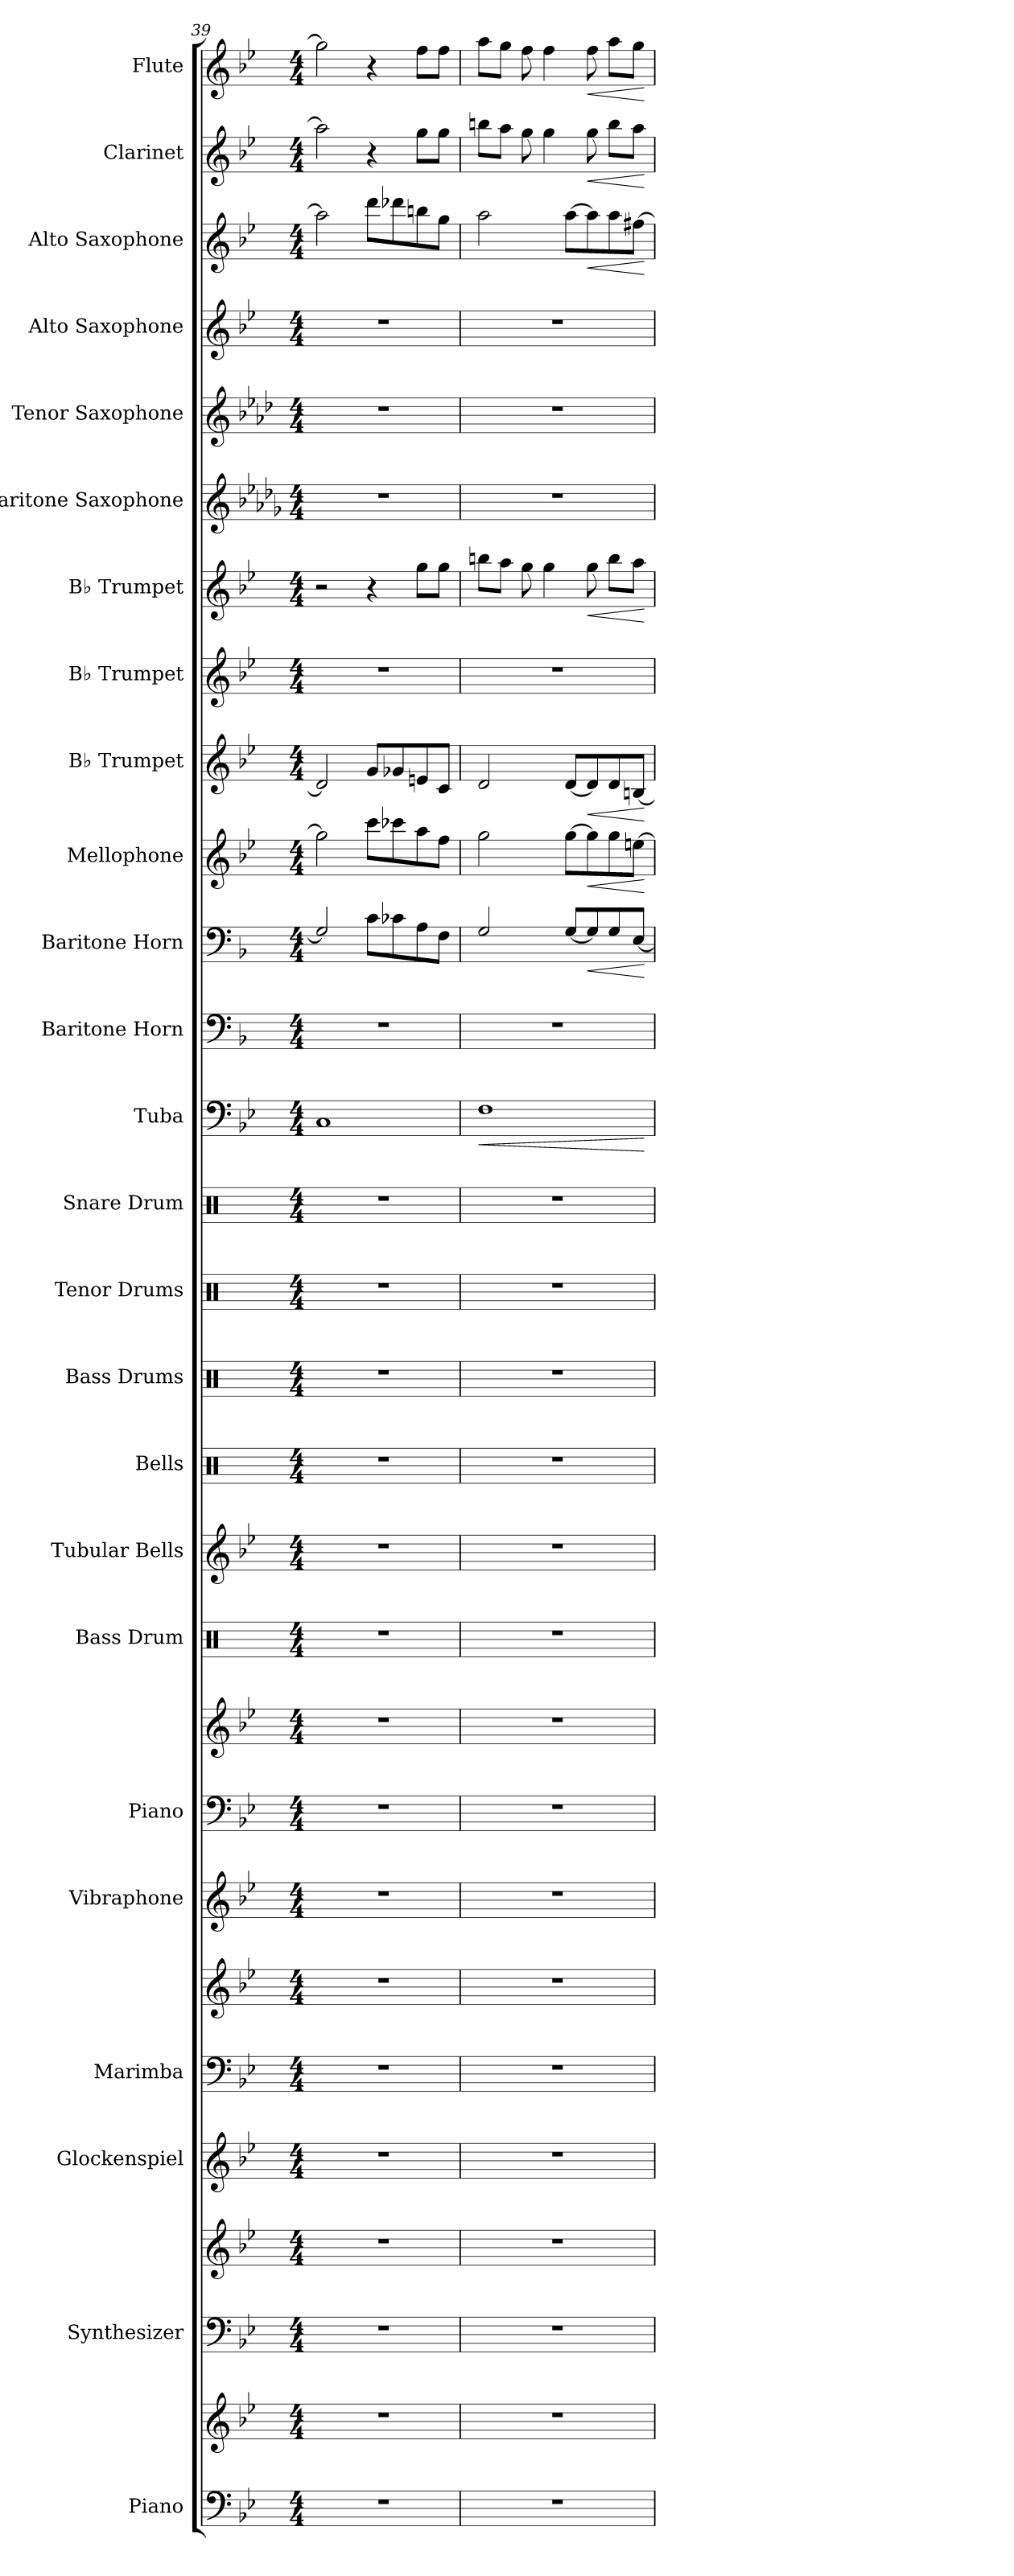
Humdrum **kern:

**kern	**kern	**kern	**kern	**kern	**kern	**kern	**kern	**kern	**kern	**kern	**kern	**kern	**kern	**kern	**kern	**kern	**dynam	**kern	**kern	**dynam	**kern	**dynam	**kern	**dynam	**kern	**kern	**dynam	**kern	**kern	**kern	**kern	**dynam	**kern	**dynam	**kern	**dynam
*part25	*part25	*part24	*part24	*part23	*part22	*part22	*part21	*part20	*part20	*part19	*part18	*part17	*part16	*part15	*part14	*part13	*part13	*part12	*part11	*part11	*part10	*part10	*part9	*part9	*part8	*part7	*part7	*part6	*part5	*part4	*part3	*part3	*part2	*part2	*part1	*part1
*staff29	*staff28	*staff27	*staff26	*staff25	*staff24	*staff23	*staff22	*staff21	*staff20	*staff19	*staff18	*staff17	*staff16	*staff15	*staff14	*staff13	*staff13	*staff12	*staff11	*staff11	*staff10	*staff10	*staff9	*staff9	*staff8	*staff7	*staff7	*staff6	*staff5	*staff4	*staff3	*staff3	*staff2	*staff2	*staff1	*staff1
*I"Piano	*	*I"Synthesizer	*	*I"Glockenspiel	*I"Marimba	*	*I"Vibraphone	*I"Piano	*	*I"Bass Drum	*I"Tubular Bells	*I"Bells	*I"Bass Drums	*I"Tenor Drums	*I"Snare Drum	*I"Tuba	*	*I"Baritone Horn	*I"Baritone Horn	*	*I"Mellophone	*	*I"B♭ Trumpet	*	*I"B♭ Trumpet	*I"B♭ Trumpet	*	*I"Baritone Saxophone	*I"Tenor Saxophone	*I"Alto Saxophone	*I"Alto Saxophone	*	*I"Clarinet	*	*I"Flute	*
*I'Pno.	*	*I'Synth	*	*I'Glk.	*I'Mrm.	*	*I'Vib.	*I'Pno.	*	*I'B. Dr.	*I'Tu. Be.	*I'Be.	*I'BD	*I'TD	*I'SD	*I'Tba.	*	*I'Bar. Hn.	*I'Bar. Hn.	*	*I'Mph.	*	*I'B♭ Tpt.	*	*I'B♭ Tpt.	*I'B♭ Tpt.	*	*I'Bar. Sax.	*I'T. Sax.	*I'A. Sax.	*I'A. Sax.	*	*I'Cl.	*	*I'Fl.	*
!!LO:PB:g=z
*clefF4	*clefG2	*clefF4	*clefG2	*clefG2	*clefF4	*clefG2	*clefG2	*clefF4	*clefG2	*clefX	*clefG2	*clefX	*clefX	*clefX	*clefX	*clefF4	*	*clefF4	*clefF4	*	*clefG2	*	*clefG2	*	*clefG2	*clefG2	*	*clefG2	*clefG2	*clefG2	*clefG2	*	*clefG2	*	*clefG2	*
*	*	*	*	*ITrd-14c-24	*	*	*	*	*	*	*	*	*	*	*	*	*	*ITrd4c7	*ITrd4c7	*	*ITrd4c7	*	*ITrd1c2	*	*ITrd1c2	*ITrd1c2	*	*ITrd12c21	*ITrd8c14	*ITrd5c9	*ITrd5c9	*	*ITrd1c2	*	*	*
*k[b-e-]	*k[b-e-]	*k[b-e-]	*k[b-e-]	*k[b-e-]	*k[b-e-]	*k[b-e-]	*k[b-e-]	*k[b-e-]	*k[b-e-]	*k[]	*k[b-e-]	*k[]	*k[]	*k[]	*k[]	*k[b-e-]	*	*k[b-e-]	*k[b-e-]	*	*k[b-e-a-]	*	*k[b-e-a-d-]	*	*k[b-e-a-d-]	*k[b-e-a-d-]	*	*k[b-e-a-d-g-]	*k[b-e-a-d-]	*k[b-e-a-d-g-]	*k[b-e-a-d-g-]	*	*k[b-e-a-d-]	*	*k[b-e-]	*
*M4/4	*M4/4	*M4/4	*M4/4	*M4/4	*M4/4	*M4/4	*M4/4	*M4/4	*M4/4	*M4/4	*M4/4	*M4/4	*M4/4	*M4/4	*M4/4	*M4/4	*	*M4/4	*M4/4	*	*M4/4	*	*M4/4	*	*M4/4	*M4/4	*	*M4/4	*M4/4	*M4/4	*M4/4	*	*M4/4	*	*M4/4	*
=39	=39	=39	=39	=39	=39	=39	=39	=39	=39	=39	=39	=39	=39	=39	=39	=39	=39	=39	=39	=39	=39	=39	=39	=39	=39	=39	=39	=39	=39	=39	=39	=39	=39	=39	=39	=39
1r	1r	1r	1r	1r	1r	1r	1r	1r	1r	1r	1r	1r	1r	1r	1r	1C	.	1r	2C/]	.	2cc\]	.	2c/]	.	1r	2r	.	1r	1r	1r	2cc\]	.	2gg\]	.	2gg\]	.
.	.	.	.	.	.	.	.	.	.	.	.	.	.	.	.	.	.	.	8F\L	.	8ff\L	.	8f/L	.	.	4r	.	.	.	.	8ff\L	.	4r	.	4r	.
.	.	.	.	.	.	.	.	.	.	.	.	.	.	.	.	.	.	.	8F-X\	.	8ff-X\	.	8f-X/	.	.	.	.	.	.	.	8ff-X\	.	.	.	.	.
.	.	.	.	.	.	.	.	.	.	.	.	.	.	.	.	.	.	.	8D\	.	8dd\	.	8dn/	.	.	8ff\L	.	.	.	.	8ddn\	.	8ff\L	.	8ff\L	.
.	.	.	.	.	.	.	.	.	.	.	.	.	.	.	.	.	.	.	8BB-\J	.	8b-\J	.	8B-/J	.	.	8ff\J	.	.	.	.	8b-\J	.	8ff\J	.	8ff\J	.
=40	=40	=40	=40	=40	=40	=40	=40	=40	=40	=40	=40	=40	=40	=40	=40	=40	=40	=40	=40	=40	=40	=40	=40	=40	=40	=40	=40	=40	=40	=40	=40	=40	=40	=40	=40	=40
!	!	!	!	!	!	!	!	!	!	!	!	!	!	!	!	!	!LO:HP:b	!	!	!	!	!	!	!	!	!	!	!	!	!	!	!	!	!	!	!
1r	1r	1r	1r	1r	1r	1r	1r	1r	1r	1r	1r	1r	1r	1r	1r	1F	<	1r	2C/	.	2cc\	.	2c/	.	1r	8aan\L	.	1r	1r	1r	2cc\	.	8aan\L	.	8aa\L	.
.	.	.	.	.	.	.	.	.	.	.	.	.	.	.	.	.	.	.	.	.	.	.	.	.	.	8gg\J	.	.	.	.	.	.	8gg\J	.	8gg\J	.
.	.	.	.	.	.	.	.	.	.	.	.	.	.	.	.	.	.	.	.	.	.	.	.	.	.	8ff\	.	.	.	.	.	.	8ff\	.	8ff\	.
.	.	.	.	.	.	.	.	.	.	.	.	.	.	.	.	.	.	.	.	.	.	.	.	.	.	4ff\	.	.	.	.	.	.	4ff\	.	4ff\	.
.	.	.	.	.	.	.	.	.	.	.	.	.	.	.	.	.	.	.	[8C/L	.	[8cc\L	.	[8c/L	.	.	.	.	.	.	.	[8cc\L	.	.	.	.	.
!	!	!	!	!	!	!	!	!	!	!	!	!	!	!	!	!	!	!	!	!LO:HP:b	!	!LO:HP:b	!	!LO:HP:b	!	!	!LO:HP:b	!	!	!	!	!LO:HP:b	!	!LO:HP:b	!	!LO:HP:b
.	.	.	.	.	.	.	.	.	.	.	.	.	.	.	.	.	.	.	8C/]	<	8cc\]	<	8c/]	<	.	8ff\	<	.	.	.	8cc\]	<	8ff\	<	8ff\	<
.	.	.	.	.	.	.	.	.	.	.	.	.	.	.	.	.	.	.	8C/	.	8cc\	.	8c/	.	.	8aa\L	.	.	.	.	8cc\	.	8aa\L	.	8aa\L	.
.	.	.	.	.	.	.	.	.	.	.	.	.	.	.	.	.	.	.	[8AA/J	.	[8an\J	.	[8An/J	.	.	8gg\J	.	.	.	.	[8an\J	.	8gg\J	.	8gg\J	.
.	.	.	.	.	.	.	.	.	.	.	.	.	.	.	.	.	[	.	.	[	.	[	.	[	.	.	[	.	.	.	.	[	.	[	.	[
=	=	=	=	=	=	=	=	=	=	=	=	=	=	=	=	=	=	=	=	=	=	=	=	=	=	=	=	=	=	=	=	=	=	=	=	=
*-	*-	*-	*-	*-	*-	*-	*-	*-	*-	*-	*-	*-	*-	*-	*-	*-	*-	*-	*-	*-	*-	*-	*-	*-	*-	*-	*-	*-	*-	*-	*-	*-	*-	*-	*-	*-
